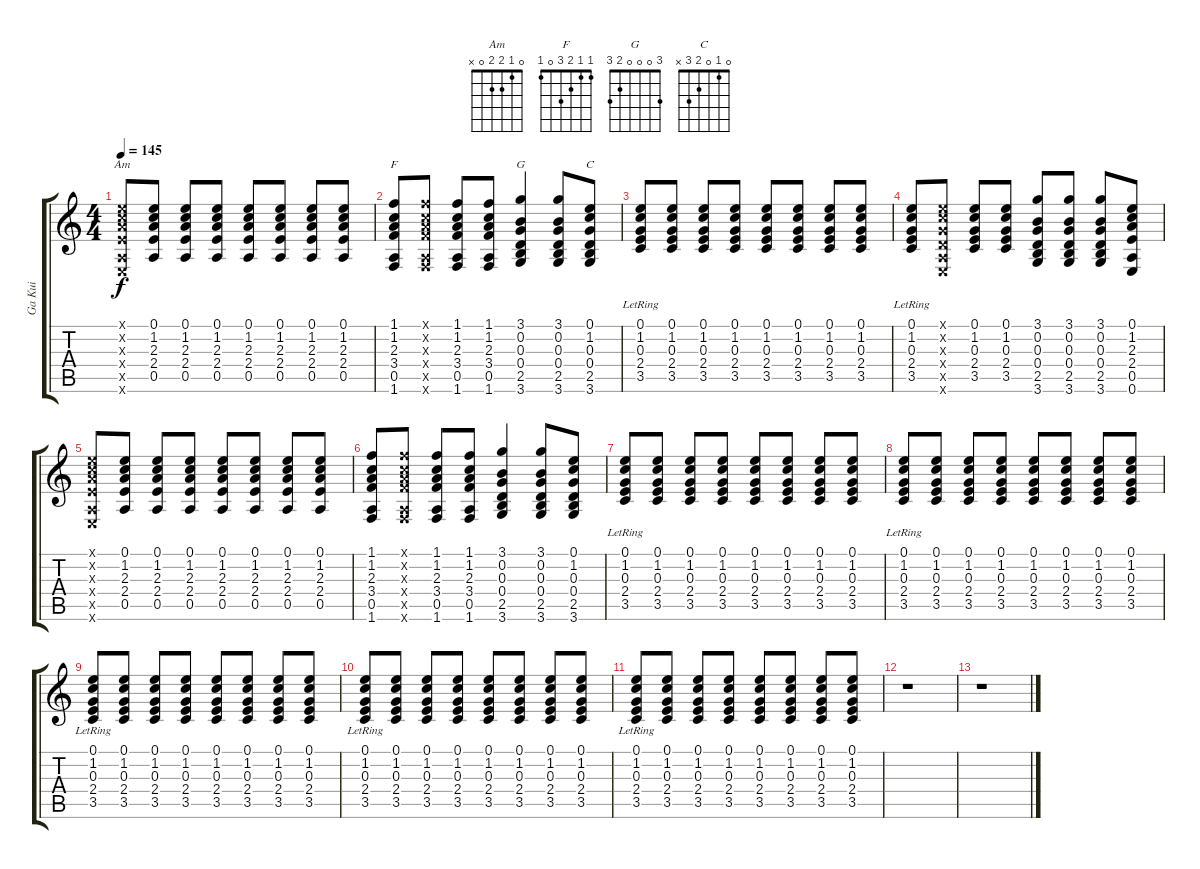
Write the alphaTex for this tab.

\track ("Ga Kui" "Ga Kui") {instrument overdrivenguitar}
\staff {score tabs}
\tuning (E4 B3 G3 D3 A2 E2) {hide}
\chord ("Am" 0 1 2 2 0 x)
\chord ("F" 1 1 2 3 0 1)
\chord ("G" 3 0 0 0 2 3)
\chord ("C" 0 1 0 2 3 x)
\ts (4 4)
\tempo 145
\clef g2
\ks c
(0.1{x} 1.2{x} 2.3{x} 2.4{x} 0.5{x} 0.6{x}).8{ch "Am" dy f} (0.1 1.2 2.3 2.4 0.5).8 (0.1 1.2 2.3 2.4 0.5).8 (0.1 1.2 2.3 2.4 0.5).8 (0.1 1.2 2.3 2.4 0.5).8 (0.1 1.2 2.3 2.4 0.5).8 (0.1 1.2 2.3 2.4 0.5).8 (0.1 1.2 2.3 2.4 0.5).8 |
(1.1 1.2 2.3 3.4 0.5 1.6).8{ch "F"} (1.1{x} 1.2{x} 2.3{x} 3.4{x} 0.5{x} 1.6{x}).8 (1.1 1.2 2.3 3.4 0.5 1.6).8 (1.1 1.2 2.3 3.4 0.5 1.6).8 (3.1 0.2 0.3 0.4 2.5 3.6).4{ch "G"} (3.1 0.2 0.3 0.4 2.5 3.6).8 (0.1 1.2 0.3 0.4 2.5 3.6).8{ch "C"} |
(0.1 1.2 0.3{lr} 2.4 3.5).8 (0.1 1.2 0.3 2.4 3.5).8 (0.1 1.2 0.3 2.4 3.5).8 (0.1 1.2 0.3 2.4 3.5).8 (0.1 1.2 0.3 2.4 3.5).8 (0.1 1.2 0.3 2.4 3.5).8 (0.1 1.2 0.3 2.4 3.5).8 (0.1 1.2 0.3 2.4 3.5).8 |
(0.1 1.2 0.3{lr} 2.4 3.5).8 (0.1{x} 1.2{x} 0.3{x} 0.4{x} 0.5{x} 0.6{x}).8 (0.1 1.2 0.3 2.4 3.5).8 (0.1 1.2 0.3 2.4 3.5).8 (3.1 0.2 0.3 0.4 2.5 3.6).8 (3.1 0.2 0.3 0.4 2.5 3.6).8 (3.1 0.2 0.3 0.4 2.5 3.6).8 (0.1 1.2 2.3 2.4 0.5 0.6).8 |
(0.1{x} 1.2{x} 2.3{x} 2.4{x} 0.5{x} 0.6{x}).8 (0.1 1.2 2.3 2.4 0.5).8 (0.1 1.2 2.3 2.4 0.5).8 (0.1 1.2 2.3 2.4 0.5).8 (0.1 1.2 2.3 2.4 0.5).8 (0.1 1.2 2.3 2.4 0.5).8 (0.1 1.2 2.3 2.4 0.5).8 (0.1 1.2 2.3 2.4 0.5).8 |
(1.1 1.2 2.3 3.4 0.5 1.6).8 (1.1{x} 1.2{x} 2.3{x} 3.4{x} 0.5{x} 1.6{x}).8 (1.1 1.2 2.3 3.4 0.5 1.6).8 (1.1 1.2 2.3 3.4 0.5 1.6).8 (3.1 0.2 0.3 0.4 2.5 3.6).4 (3.1 0.2 0.3 0.4 2.5 3.6).8 (0.1 1.2 0.3 0.4 2.5 3.6).8 |
(0.1 1.2 0.3{lr} 2.4 3.5).8 (0.1 1.2 0.3 2.4 3.5).8 (0.1 1.2 0.3 2.4 3.5).8 (0.1 1.2 0.3 2.4 3.5).8 (0.1 1.2 0.3 2.4 3.5).8 (0.1 1.2 0.3 2.4 3.5).8 (0.1 1.2 0.3 2.4 3.5).8 (0.1 1.2 0.3 2.4 3.5).8 |
(0.1 1.2 0.3{lr} 2.4 3.5).8 (0.1 1.2 0.3 2.4 3.5).8 (0.1 1.2 0.3 2.4 3.5).8 (0.1 1.2 0.3 2.4 3.5).8 (0.1 1.2 0.3 2.4 3.5).8 (0.1 1.2 0.3 2.4 3.5).8 (0.1 1.2 0.3 2.4 3.5).8 (0.1 1.2 0.3 2.4 3.5).8 |
(0.1 1.2 0.3{lr} 2.4 3.5).8 (0.1 1.2 0.3 2.4 3.5).8 (0.1 1.2 0.3 2.4 3.5).8 (0.1 1.2 0.3 2.4 3.5).8 (0.1 1.2 0.3 2.4 3.5).8 (0.1 1.2 0.3 2.4 3.5).8 (0.1 1.2 0.3 2.4 3.5).8 (0.1 1.2 0.3 2.4 3.5).8 |
(0.1 1.2 0.3{lr} 2.4 3.5).8 (0.1 1.2 0.3 2.4 3.5).8 (0.1 1.2 0.3 2.4 3.5).8 (0.1 1.2 0.3 2.4 3.5).8 (0.1 1.2 0.3 2.4 3.5).8 (0.1 1.2 0.3 2.4 3.5).8 (0.1 1.2 0.3 2.4 3.5).8 (0.1 1.2 0.3 2.4 3.5).8 |
(0.1 1.2 0.3{lr} 2.4 3.5).8 (0.1 1.2 0.3 2.4 3.5).8 (0.1 1.2 0.3 2.4 3.5).8 (0.1 1.2 0.3 2.4 3.5).8 (0.1 1.2 0.3 2.4 3.5).8 (0.1 1.2 0.3 2.4 3.5).8 (0.1 1.2 0.3 2.4 3.5).8 (0.1 1.2 0.3 2.4 3.5).8 |
r.1 |
r.1
